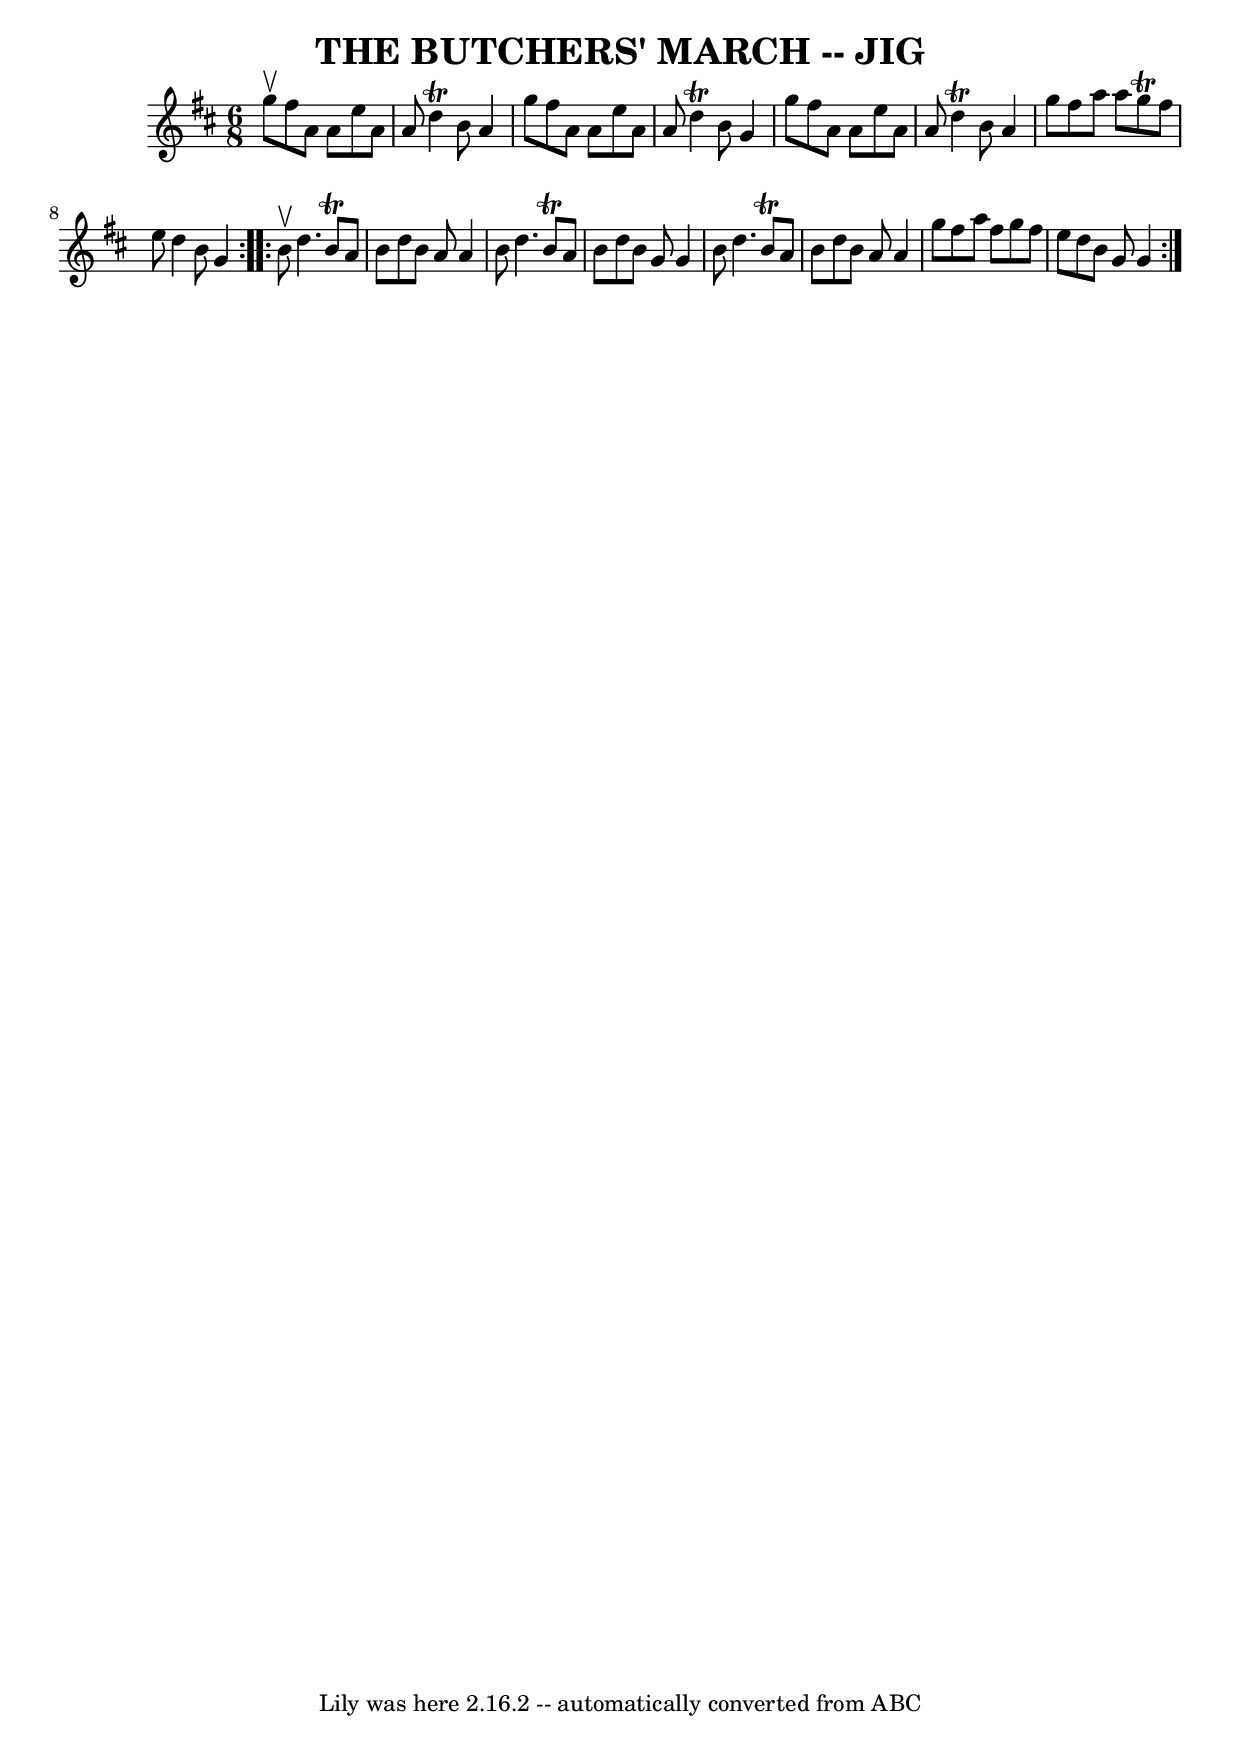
\version "2.16.2"
\include "Mammoth.ily"
\header {
  %% book = "Ryan's Mammoth Collection of Fiddle Tunes"
  crossRefNumber = "1"
  footnotes = ""
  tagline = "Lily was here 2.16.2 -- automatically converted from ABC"
  title = "THE BUTCHERS' MARCH -- JIG"

}
voicedefault =  {



  \repeat volta 2 {

    \time 6/8 
    \key d \major
    g''8^\upbow       |
    fis''8 a'8 a'8    
    e''8 a'8 a'8    |
    d''4^\trill b'8 a'4 g''8    |
    
    fis''8 a'8 a'8 e''8 a'8 a'8    |
    d''4^\trill b'8    
    g'4 g''8        |
    fis''8 a'8 a'8 e''8 a'8 a'8    
    |
    d''4^\trill b'8 a'4 g''8    |
    fis''8 a''8    
    a''8 g''8^\trill fis''8 e''8    |
    d''4 b'8 g'4    
  }     

  \repeat volta 2 {
    b'8^\upbow       |
    d''4. b'8^\trill a'8    
    b'8    |
    d''8 b'8 a'8 a'4 b'8    |
    d''4. b'8 ^\trill a'8 b'8    |
    d''8 b'8 g'8 g'4 b'8        
    |
    d''4. b'8^\trill a'8 b'8    |
    d''8 b'8 a'8   
    a'4 g''8    |
    fis''8 a''8 fis''8 g''8 fis''8 e''8   
    |
    d''8 b'8 g'8 g'4    
  }   

}

\score{
  <<

    \context Staff="default"
    {
      \voicedefault 
      
    }

  >>
  \layout {
    
  }
  \midi {
  }

}
